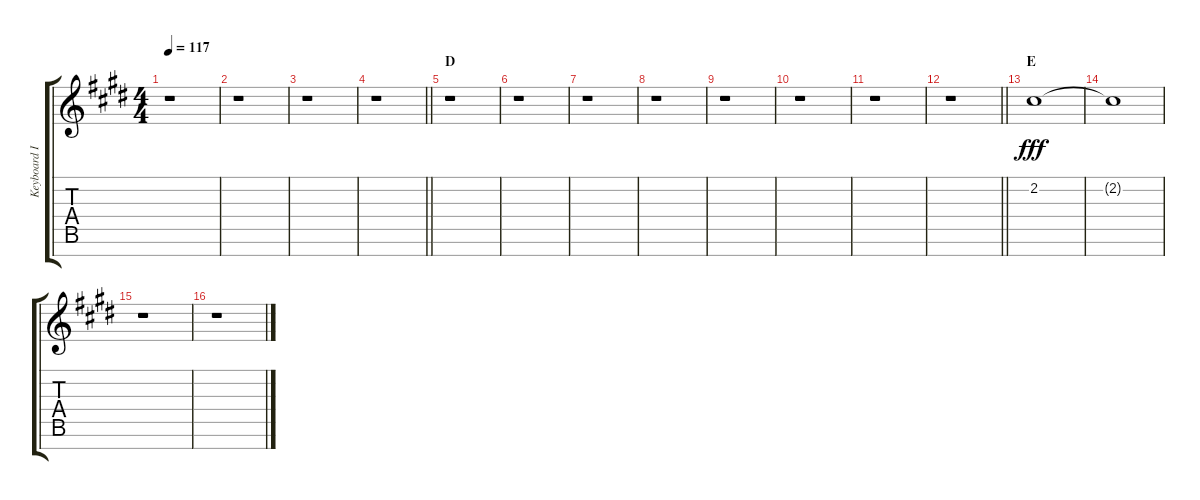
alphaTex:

\track ("Keyboard I" "Keyboard I") {instrument tubularbells}
\staff {score tabs}
\tuning (E5 B4 G4 D4 A3 E3 B2) {hide}
\ts (4 4)
\tempo 117
\clef g2
\ks e
r.1{dy fff} |
r.1 |
r.1 |
\barLineRight lightlight
r.1 |
\section ("" "D")
r.1 |
r.1 |
r.1 |
r.1 |
r.1 |
r.1 |
r.1 |
\barLineRight lightlight
r.1 |
\section ("" "E")
2.2.1 |
2.2{t}.1 |
r.1 |
r.1
